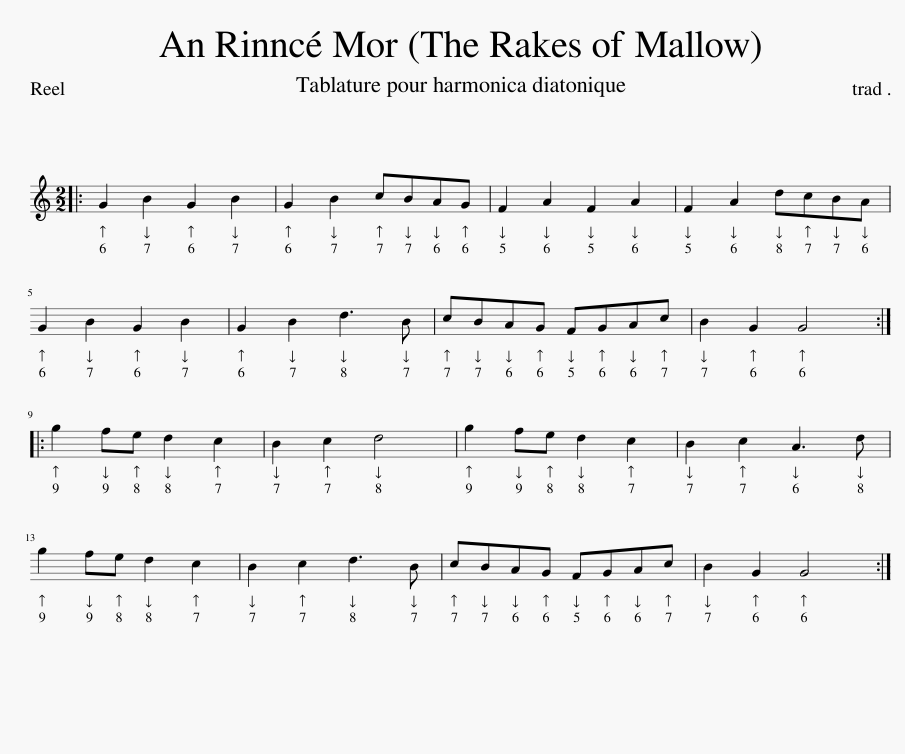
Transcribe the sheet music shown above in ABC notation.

X:1
L:1/8
Q:1/2=80
M:2/2
I:linebreak $
K:C
V:1 treble
V:1
|: G2 B2 G2 B2 | G2 B2 cBAG | F2 A2 F2 A2 | F2 A2 dcBA |$ G2 B2 G2 B2 | %5
 G2 B2 d3 B | cBAG FGAc | B2 G2 G4 ::$ g2 fe d2 c2 | B2 c2 d4 | %10
 g2 fe d2 c2 | B2 c2 A3 d |$ g2 fe d2 c2 | B2 c2 d3 B | cBAG FGAc | %15
 B2 G2 G4 :| %16
